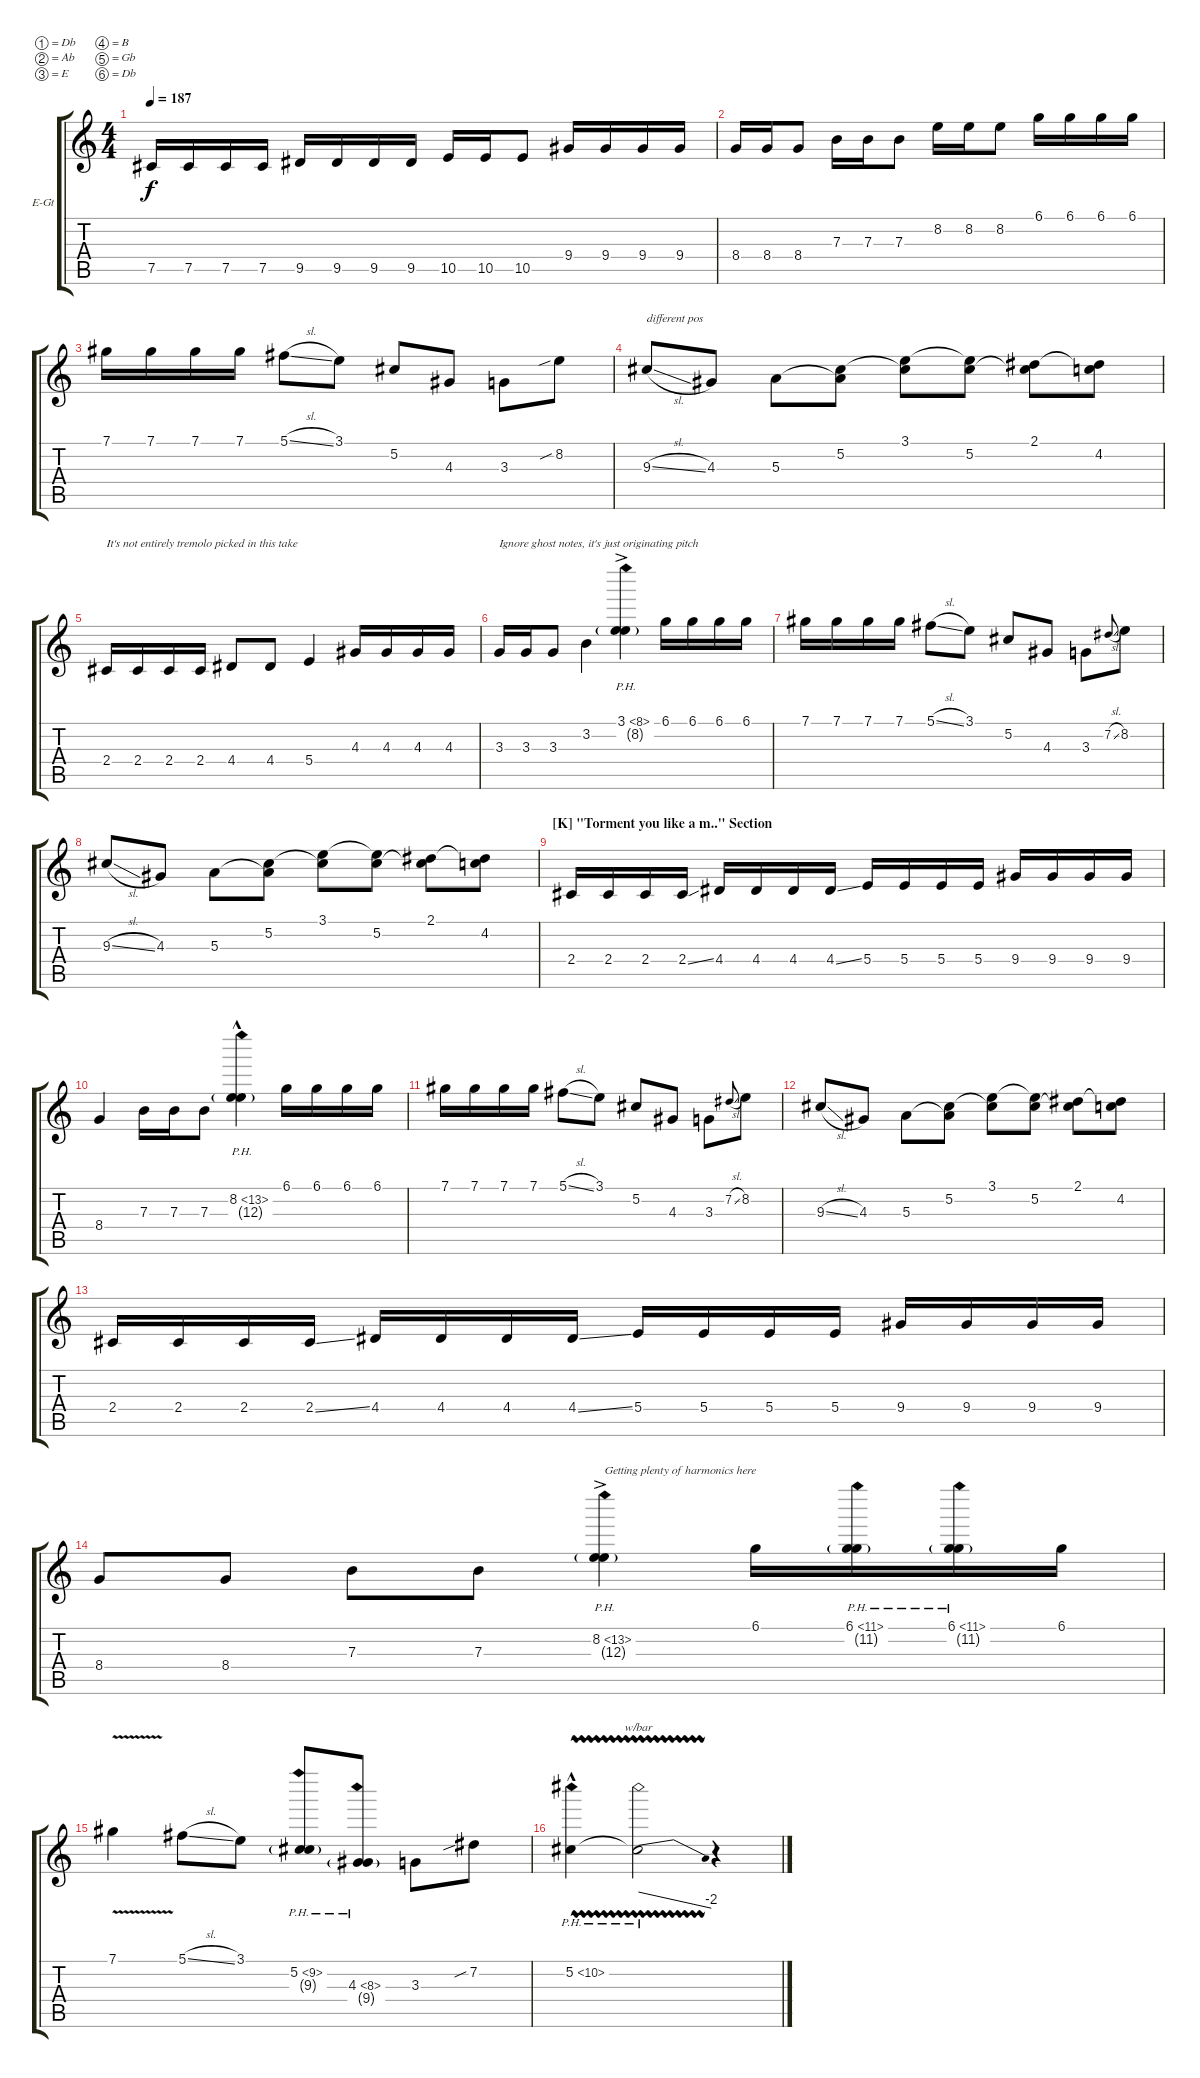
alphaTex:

\defaultSystemsLayout 4
\bracketExtendMode groupsimilarinstruments
\firstSystemTrackNameOrientation horizontal
\otherSystemsTrackNameOrientation horizontal
\track ("Right Guitar (Main)" "E-Gt") {instrument distortionguitar}
\staff {score tabs}
\tuning (Db4 Ab3 E3 B2 Gb2 Db2)
\ts (4 4)
\tempo 187
\clef g2
\ks c
7.5.16{dy f} 7.5.16 7.5.16 7.5.16 9.5.16 9.5.16 9.5.16 9.5.16 10.5.16 10.5.16 10.5.8 9.4.16 9.4.16 9.4.16 9.4.16 |
8.4.16 8.4.16 8.4.8 7.3.16 7.3.16 7.3.8 8.2.16 8.2.16 8.2.8 6.1.16 6.1.16 6.1.16 6.1.16 |
7.1.16 7.1.16 7.1.16 7.1.16 5.1{sl}.8 3.1.8 5.2.8 4.3.8 3.3.8 8.2{sib}.8 |
9.3{sl}.8{txt "different pos"} 4.3.8 5.3.8 (5.2 5.3{t}).8 (3.1 5.2{t}).8 (5.2 3.1{t}).8 (2.1 5.2{t}).8 (4.2 2.1{t}).8 |
\scale
0.473085 2.4.16{txt "It's not entirely tremolo picked in this take"} 2.4.16 2.4.16 2.4.16 4.4.8 4.4.8 5.4.4 4.3.16 4.3.16 4.3.16 4.3.16 |
\scale
0.526107 3.3.16{txt "Ignore ghost notes, it's just originating pitch"} 3.3.16 3.3.8 3.2.4 (3.1{ph 5 ac} 8.2{g}).4 6.1.16 6.1.16 6.1.16 6.1.16 |
7.1.16 7.1.16 7.1.16 7.1.16 5.1{sl}.8 3.1.8 5.2.8 4.3.8 3.3.8 7.2{sl}.8{gr onbeat} 8.2.8 |
9.3{sl}.8 4.3.8 5.3.8 (5.2 5.3{t}).8 (3.1 5.2{t}).8 (5.2 3.1{t}).8 (2.1 5.2{t}).8 (4.2 2.1{t}).8 |
\section ("K" "\"Torment you like a m..\" Section")
2.4.16 2.4.16 2.4.16 2.4{ss}.16 4.4.16 4.4.16 4.4.16 4.4{ss}.16 5.4.16 5.4.16 5.4.16 5.4.16 9.4.16 9.4.16 9.4.16 9.4.16 |
8.4.4 7.3.16 7.3.16 7.3.8 (8.2{ph 5 hac} 12.3{g}).4 6.1.16 6.1.16 6.1.16 6.1.16 |
7.1.16 7.1.16 7.1.16 7.1.16 5.1{sl}.8 3.1.8 5.2.8 4.3.8 3.3.8 7.2{sl}.8{gr onbeat} 8.2.8 |
9.3{sl}.8 4.3.8 5.3.8 (5.2 5.3{t}).8 (3.1 5.2{t}).8 (5.2 3.1{t}).8 (2.1 5.2{t}).8 (4.2 2.1{t}).8 |
\scale
0.435881 2.4.16 2.4.16 2.4.16 2.4{ss}.16 4.4.16 4.4.16 4.4.16 4.4{ss}.16 5.4.16 5.4.16 5.4.16 5.4.16 9.4.16 9.4.16 9.4.16 9.4.16 |
\scale
0.563617 8.4.8 8.4.8 7.3.8 7.3.8 (8.2{ph 5 ac} 12.3{g}).4{txt "Getting plenty of harmonics here"} 6.1.16 (6.1{ph 5} 11.2{g}).16 (6.1{ph 5} 11.2{g}).16 6.1.16 |
\scale
0.555132 7.1{v}.4 5.1{sl}.8 3.1.8 (5.2{ph 4} 9.3{g}).8 (4.3{ph 4} 9.4{g}).8 3.3.8 7.2{sib}.8 |
\scale
0.315597 5.2{ph 5 vw hac}.4 5.2{ph 5 vw t}.2{tbe (dive default 0 0 60 -8)} r.4
